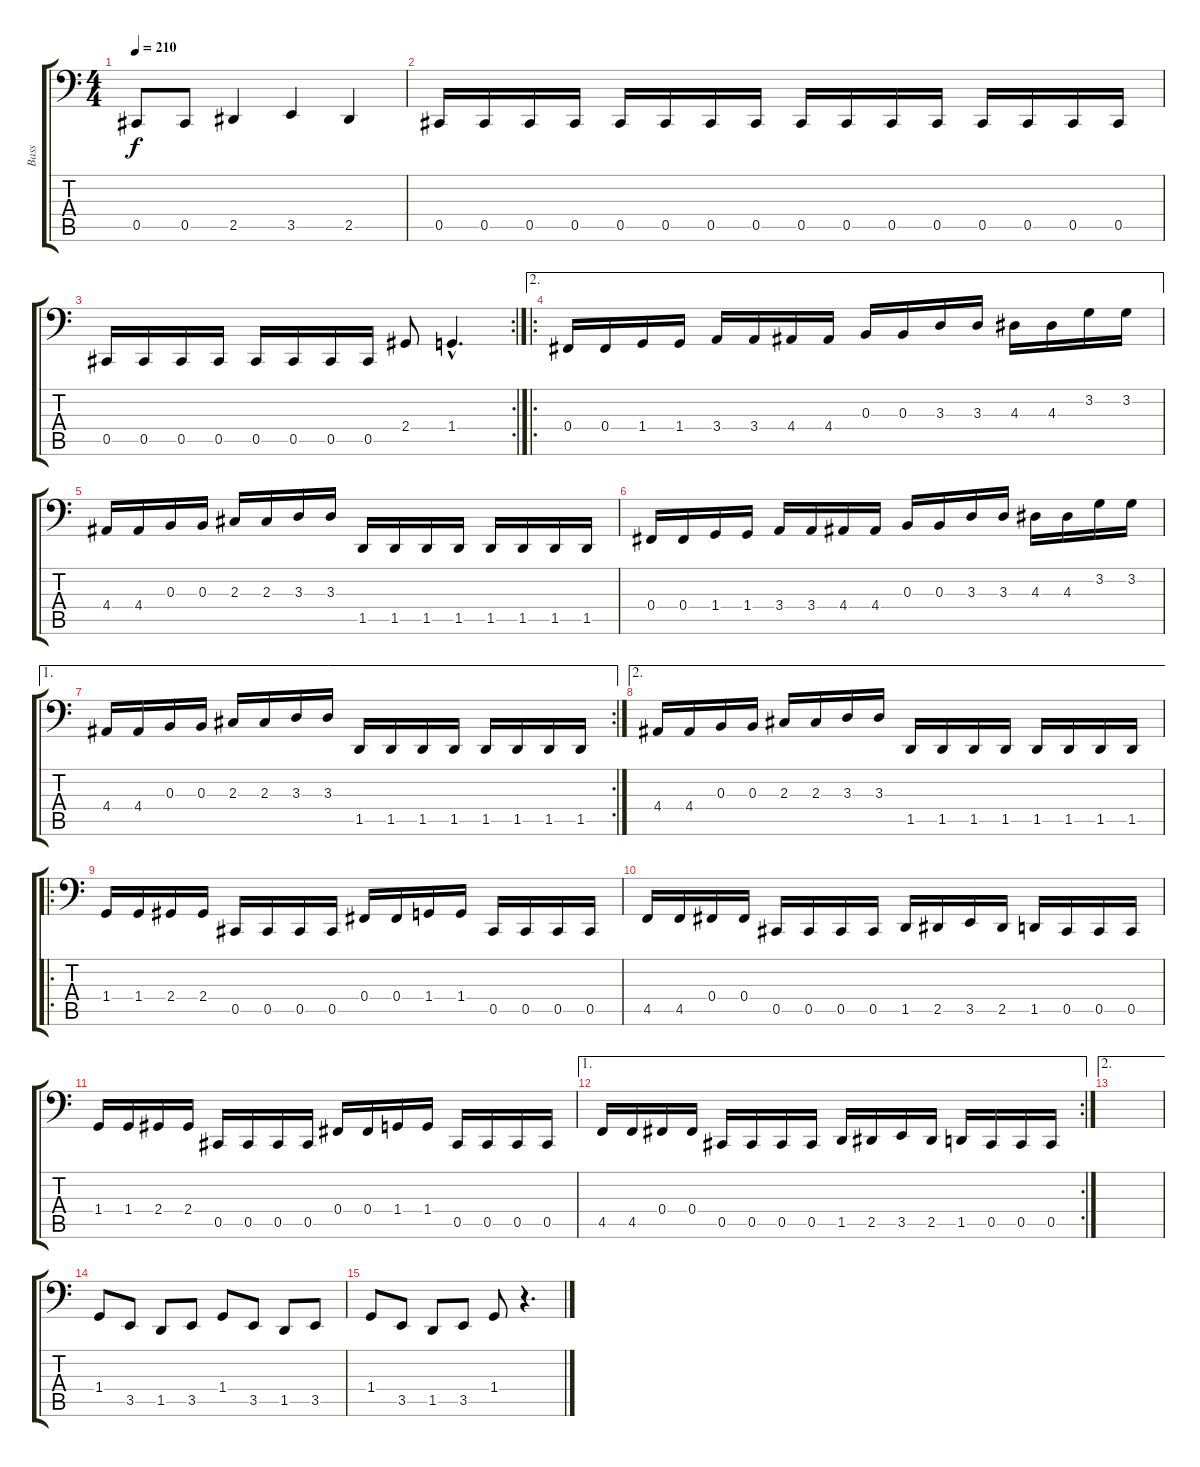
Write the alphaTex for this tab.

\track ("Bass" "Bass") {instrument electricbassfinger}
\staff {score tabs}
\tuning (A2 E2 B1 Gb1 Db1 Ab0) {hide}
\ts (4 4)
\tempo 210
\clef f4
\ks c
0.5.8{dy f} 0.5.8 2.5.4 3.5.4 2.5.4 |
0.5.16 0.5.16 0.5.16 0.5.16 0.5.16 0.5.16 0.5.16 0.5.16 0.5.16 0.5.16 0.5.16 0.5.16 0.5.16 0.5.16 0.5.16 0.5.16 |
\rc 2
0.5.16 0.5.16 0.5.16 0.5.16 0.5.16 0.5.16 0.5.16 0.5.16 2.4.8 1.4{hac}.4{d} |
\ae 2
\ro
0.4.16 0.4.16 1.4.16 1.4.16 3.4.16 3.4.16 4.4.16 4.4.16 0.3.16 0.3.16 3.3.16 3.3.16 4.3.16 4.3.16 3.2.16 3.2.16 |
4.4.16 4.4.16 0.3.16 0.3.16 2.3.16 2.3.16 3.3.16 3.3.16 1.5.16 1.5.16 1.5.16 1.5.16 1.5.16 1.5.16 1.5.16 1.5.16 |
0.4.16 0.4.16 1.4.16 1.4.16 3.4.16 3.4.16 4.4.16 4.4.16 0.3.16 0.3.16 3.3.16 3.3.16 4.3.16 4.3.16 3.2.16 3.2.16 |
\ae 1
\rc 2
4.4.16 4.4.16 0.3.16 0.3.16 2.3.16 2.3.16 3.3.16 3.3.16 1.5.16 1.5.16 1.5.16 1.5.16 1.5.16 1.5.16 1.5.16 1.5.16 |
\ae 2
4.4.16 4.4.16 0.3.16 0.3.16 2.3.16 2.3.16 3.3.16 3.3.16 1.5.16 1.5.16 1.5.16 1.5.16 1.5.16 1.5.16 1.5.16 1.5.16 |
\ro
1.4.16 1.4.16 2.4.16 2.4.16 0.5.16 0.5.16 0.5.16 0.5.16 0.4.16 0.4.16 1.4.16 1.4.16 0.5.16 0.5.16 0.5.16 0.5.16 |
4.5.16 4.5.16 0.4.16 0.4.16 0.5.16 0.5.16 0.5.16 0.5.16 1.5.16 2.5.16 3.5.16 2.5.16 1.5.16 0.5.16 0.5.16 0.5.16 |
1.4.16 1.4.16 2.4.16 2.4.16 0.5.16 0.5.16 0.5.16 0.5.16 0.4.16 0.4.16 1.4.16 1.4.16 0.5.16 0.5.16 0.5.16 0.5.16 |
\ae 1
\rc 2
4.5.16 4.5.16 0.4.16 0.4.16 0.5.16 0.5.16 0.5.16 0.5.16 1.5.16 2.5.16 3.5.16 2.5.16 1.5.16 0.5.16 0.5.16 0.5.16 |
\ae 2
|
1.4.8 3.5.8 1.5.8 3.5.8 1.4.8 3.5.8 1.5.8 3.5.8 |
1.4.8 3.5.8 1.5.8 3.5.8 1.4.8 r.4{d}
